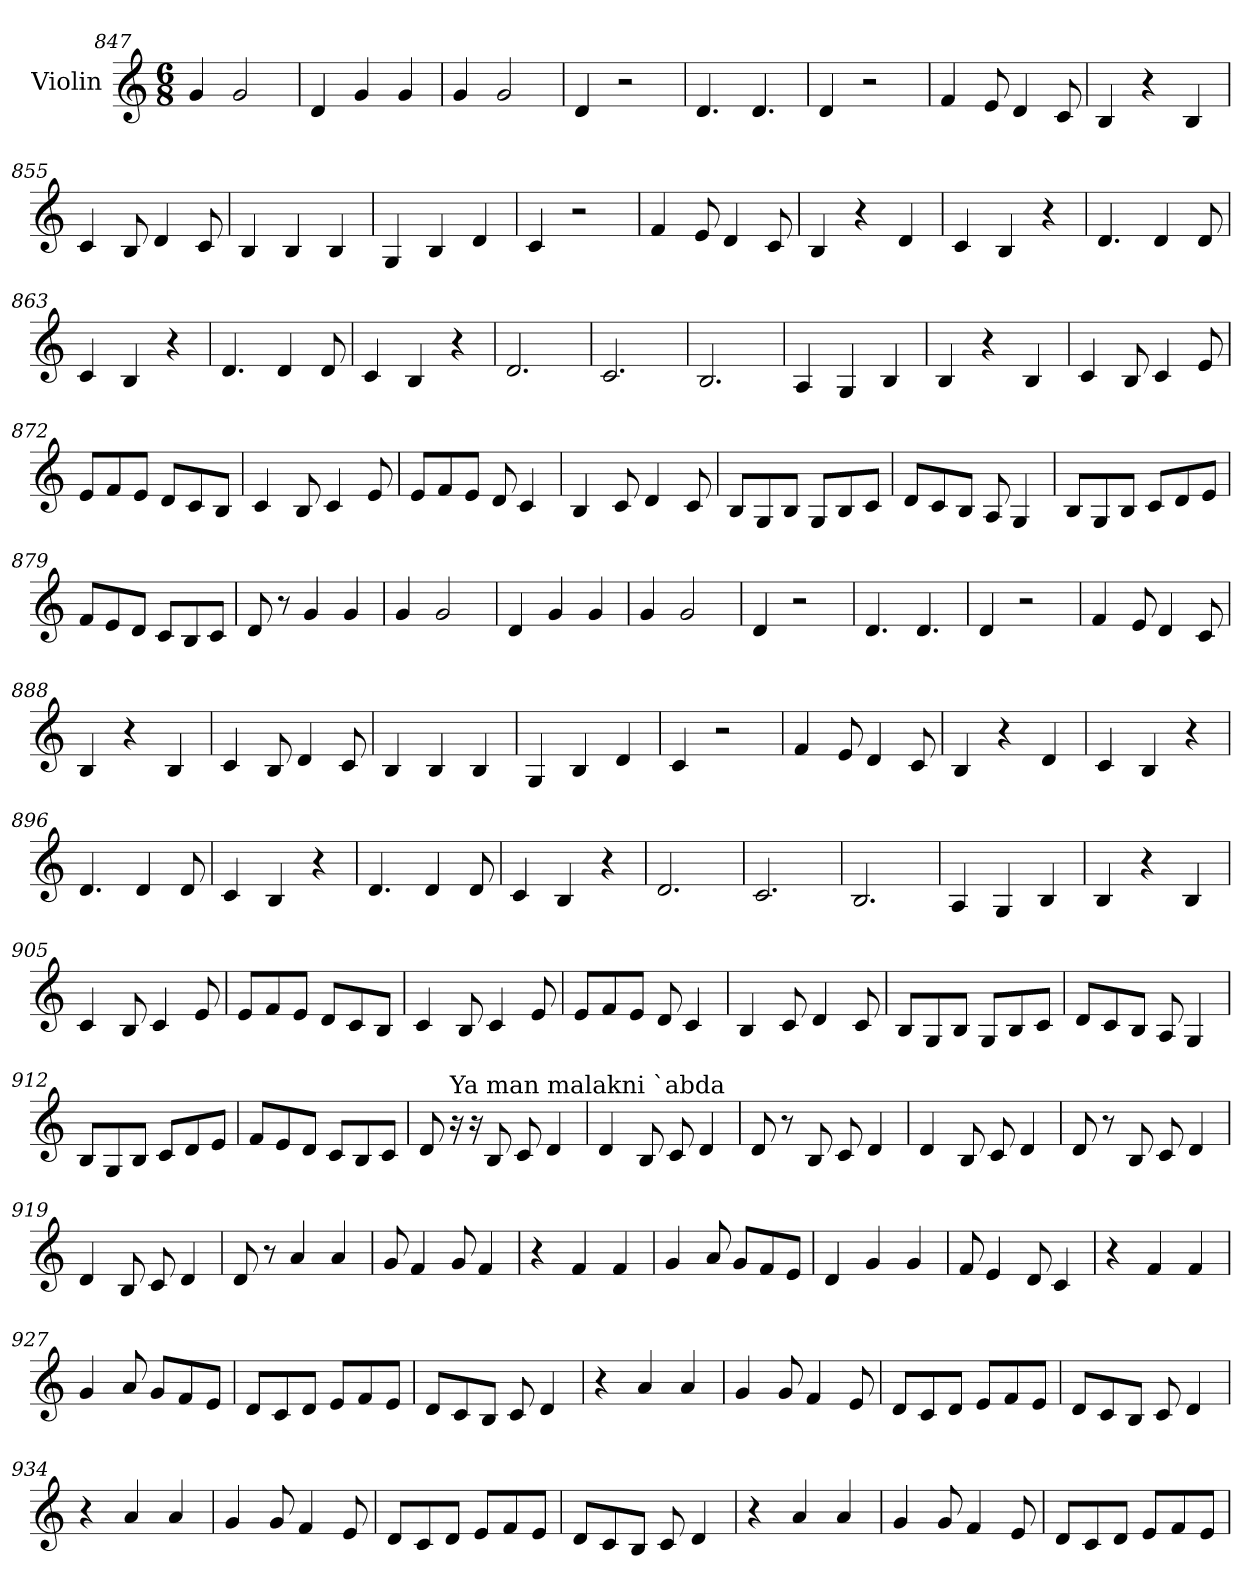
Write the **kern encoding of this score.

**kern
*part1
*staff1
*I"Violin
!!LO:PB:g=z
*clefG2
*k[]
*C:
*M6/8
=847
4g/
2g/
=848
4d/
4g/
4g/
=849
4g/
2g/
=850
4d/
2r
!!LO:PB:g=z
=851
4.d/
4.d/
=852
4d/
2r
=853
4f/
8e/
4d/
8c/
=854
4B/
4r
4B/
!!LO:PB:g=z
=855
4c/
8B/
4d/
8c/
=856
4B/
4B/
4B/
=857
4G/
4B/
4d/
!!LO:PB:g=z
=858
4c/
2r
=859
4f/
8e/
4d/
8c/
=860
4B/
4r
4d/
=861
4c/
4B/
4r
!!LO:PB:g=z
=862
4.d/
4d/
8d/
=863
4c/
4B/
4r
=864
4.d/
4d/
8d/
!!LO:PB:g=z
=865
4c/
4B/
4r
=866
2.d/
=867
2.c/
=868
2.B/
=869
4A/
4G/
4B/
!!LO:PB:g=z
=870
4B/
4r
4B/
=871
4c/
8B/
4c/
8e/
=872
8e/L
8f/
8e/J
8d/L
8c/
8B/J
!!LO:PB:g=z
=873
4c/
8B/
4c/
8e/
=874
8e/L
8f/
8e/J
8d/
4c/
=875
4B/
8c/
4d/
8c/
!!LO:PB:g=z
=876
8B/L
8G/
8B/J
8G/L
8B/
8c/J
=877
8d/L
8c/
8B/J
8A/
4G/
!!LO:PB:g=z
=878
8B/L
8G/
8B/J
8c/L
8d/
8e/J
=879
8f/L
8e/
8d/J
8c/L
8B/
8c/J
=880
8d/
8r
4g/
4g/
=881
4g/
2g/
=882
4d/
4g/
4g/
=883
4g/
2g/
=884
4d/
2r
!!LO:PB:g=z
=885
4.d/
4.d/
=886
4d/
2r
=887
4f/
8e/
4d/
8c/
=888
4B/
4r
4B/
!!LO:PB:g=z
=889
4c/
8B/
4d/
8c/
=890
4B/
4B/
4B/
=891
4G/
4B/
4d/
!!LO:PB:g=z
=892
4c/
2r
=893
4f/
8e/
4d/
8c/
=894
4B/
4r
4d/
=895
4c/
4B/
4r
!!LO:PB:g=z
=896
4.d/
4d/
8d/
=897
4c/
4B/
4r
=898
4.d/
4d/
8d/
!!LO:PB:g=z
=899
4c/
4B/
4r
=900
2.d/
=901
2.c/
=902
2.B/
=903
4A/
4G/
4B/
!!LO:PB:g=z
=904
4B/
4r
4B/
=905
4c/
8B/
4c/
8e/
=906
8e/L
8f/
8e/J
8d/L
8c/
8B/J
!!LO:PB:g=z
=907
4c/
8B/
4c/
8e/
=908
8e/L
8f/
8e/J
8d/
4c/
=909
4B/
8c/
4d/
8c/
!!LO:PB:g=z
=910
8B/L
8G/
8B/J
8G/L
8B/
8c/J
=911
8d/L
8c/
8B/J
8A/
4G/
!!LO:PB:g=z
=912
8B/L
8G/
8B/J
8c/L
8d/
8e/J
=913
8f/L
8e/
8d/J
8c/L
8B/
8c/J
=914
8d/
!LO:TX:a:t=Ya man malakni `abda
16r
16r
8B/
8c/
4d/
!!LO:PB:g=z
=915
4d/
8B/
8c/
4d/
=916
8d/
8r
8B/
8c/
4d/
=917
4d/
8B/
8c/
4d/
!!LO:PB:g=z
=918
8d/
8r
8B/
8c/
4d/
=919
4d/
8B/
8c/
4d/
=920
8d/
8r
4a/
4a/
!!LO:PB:g=z
=921
8g/
4f/
8g/
4f/
=922
4r
4f/
4f/
=923
4g/
8a/
8g/L
8f/
8e/J
!!LO:PB:g=z
=924
4d/
4g/
4g/
=925
8f/
4e/
8d/
4c/
=926
4r
4f/
4f/
!!LO:PB:g=z
=927
4g/
8a/
8g/L
8f/
8e/J
=928
8d/L
8c/
8d/J
8e/L
8f/
8e/J
=929
8d/L
8c/
8B/J
8c/
4d/
!!LO:PB:g=z
=930
4r
4a/
4a/
=931
4g/
8g/
4f/
8e/
=932
8d/L
8c/
8d/J
8e/L
8f/
8e/J
=933
8d/L
8c/
8B/J
8c/
4d/
=934
4r
4a/
4a/
!!LO:PB:g=z
=935
4g/
8g/
4f/
8e/
=936
8d/L
8c/
8d/J
8e/L
8f/
8e/J
=937
8d/L
8c/
8B/J
8c/
4d/
=938
4r
4a/
4a/
!!LO:PB:g=z
=939
4g/
8g/
4f/
8e/
=940
8d/L
8c/
8d/J
8e/L
8f/
8e/J
=
*-
